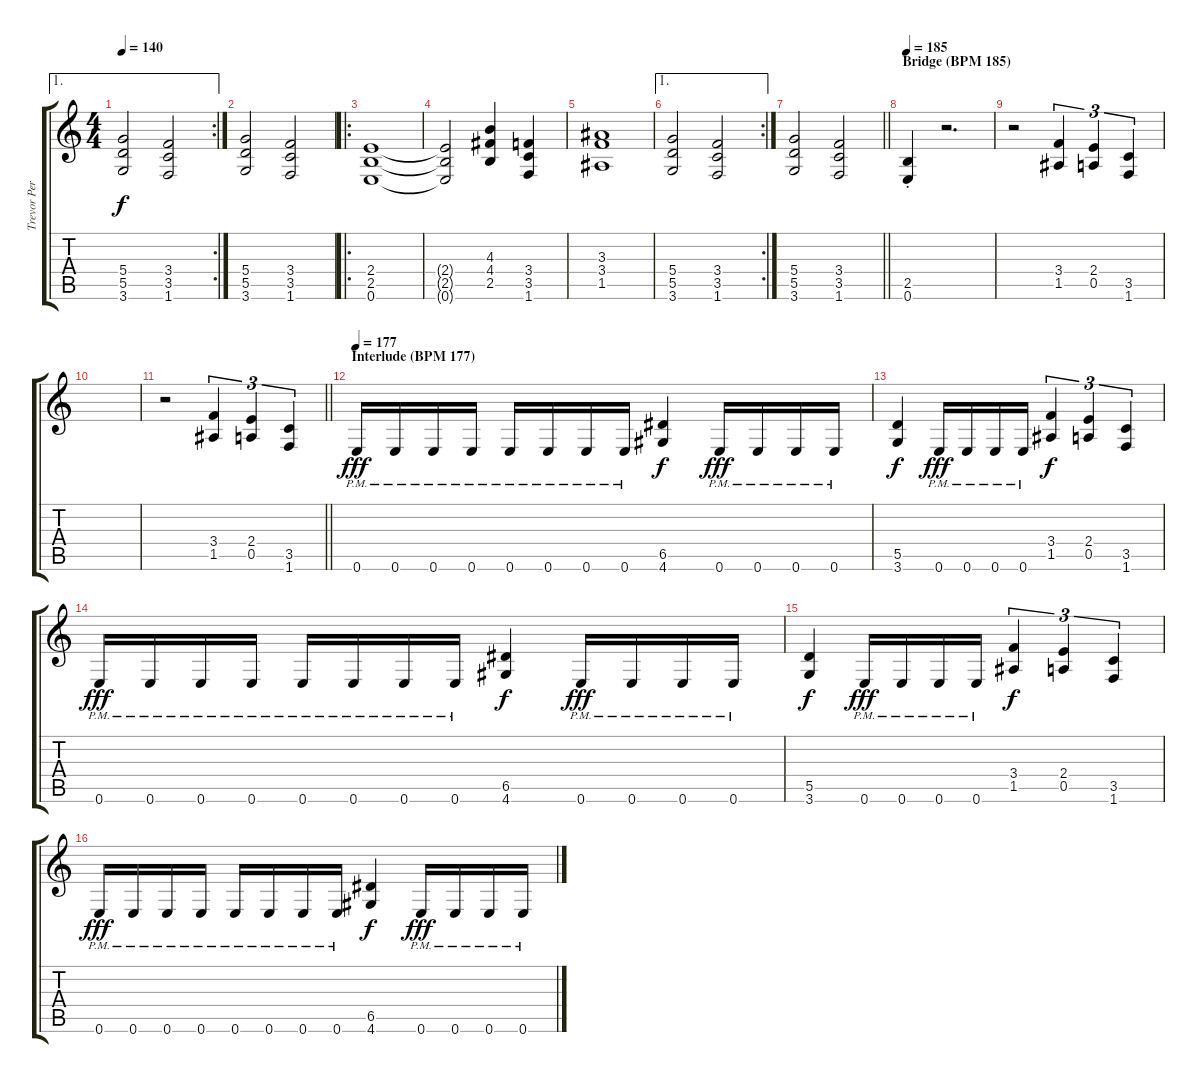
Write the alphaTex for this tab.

\track ("Trevor Peres" "Trevor Per") {instrument distortionguitar}
\staff {score tabs}
\tuning (E4 B3 G3 D3 A2 E2) {hide}
\ae 1
\rc 2
\ts (4 4)
\tempo 140
\clef g2
\ks c
(5.4 5.5 3.6).2{dy f} (3.4 3.5 1.6).2 |
(5.4 5.5 3.6).2 (3.4 3.5 1.6).2 |
\ro
(2.4 2.5 0.6).1 |
(2.4{t} 2.5{t} 0.6{t}).2 (4.3 4.4 2.5).4 (3.4 3.5 1.6).4 |
(3.3 3.4 1.5).1 |
\ae 1
\rc 2
(5.4 5.5 3.6).2 (3.4 3.5 1.6).2 |
\barLineRight lightlight
(5.4 5.5 3.6).2 (3.4 3.5 1.6).2 |
\section ("" "Bridge (BPM 185)")
\tempo 185
(2.5{st} 0.6{st}).4 r.2{d} |
r.2 (3.4 1.5).4{tu (3 2)} (2.4 0.5).4{tu (3 2)} (3.5 1.6).4{tu (3 2)} |
|
\barLineRight lightlight
r.2 (3.4 1.5).4{tu (3 2)} (2.4 0.5).4{tu (3 2)} (3.5 1.6).4{tu (3 2)} |
\section ("" "Interlude (BPM 177)")
\tempo 177
0.6{pm}.16{dy fff balance 8} 0.6{pm}.16 0.6{pm}.16 0.6{pm}.16 0.6{pm}.16 0.6{pm}.16 0.6{pm}.16 0.6{pm}.16 (6.5 4.6).4{dy f} 0.6{pm}.16{dy fff} 0.6{pm}.16 0.6{pm}.16 0.6{pm}.16 |
(5.5 3.6).4{dy f} 0.6{pm}.16{dy fff} 0.6{pm}.16 0.6{pm}.16 0.6{pm}.16 (3.4 1.5).4{tu (3 2) dy f} (2.4 0.5).4{tu (3 2)} (3.5 1.6).4{tu (3 2)} |
0.6{pm}.16{dy fff} 0.6{pm}.16 0.6{pm}.16 0.6{pm}.16 0.6{pm}.16 0.6{pm}.16 0.6{pm}.16 0.6{pm}.16 (6.5 4.6).4{dy f} 0.6{pm}.16{dy fff} 0.6{pm}.16 0.6{pm}.16 0.6{pm}.16 |
(5.5 3.6).4{dy f} 0.6{pm}.16{dy fff} 0.6{pm}.16 0.6{pm}.16 0.6{pm}.16 (3.4 1.5).4{tu (3 2) dy f} (2.4 0.5).4{tu (3 2)} (3.5 1.6).4{tu (3 2)} |
0.6{pm}.16{dy fff} 0.6{pm}.16 0.6{pm}.16 0.6{pm}.16 0.6{pm}.16 0.6{pm}.16 0.6{pm}.16 0.6{pm}.16 (6.5 4.6).4{dy f} 0.6{pm}.16{dy fff} 0.6{pm}.16 0.6{pm}.16 0.6{pm}.16
